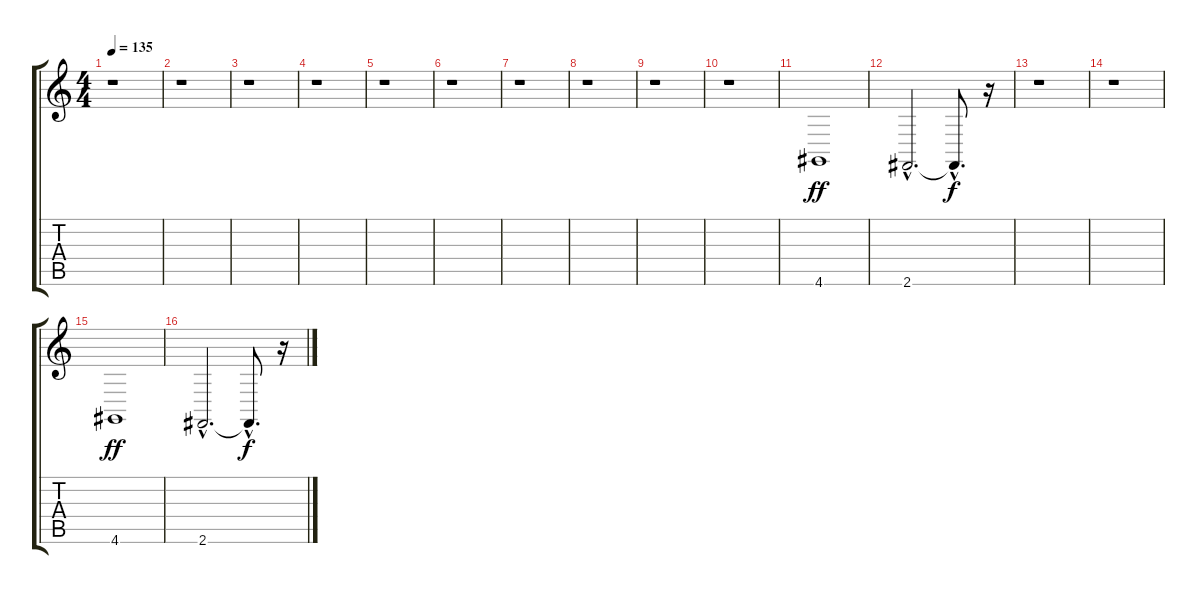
\track "" {instrument acousticgrandpiano}
\staff {score tabs}
\tuning (E4 B3 G3 D3 A2 E2) {hide}
\ts (4 4)
\tempo 135
\clef g2
\ks c
r.1{dy ff} |
r.1 |
r.1 |
r.1 |
r.1 |
r.1 |
r.1 |
r.1 |
r.1 |
r.1 |
4.6.1 |
2.6{hac}.2{d} 2.6{hac t}.8{d dy f} r.16 |
r.1 |
r.1 |
4.6.1{dy ff} |
2.6{hac}.2{d} 2.6{hac t}.8{d dy f} r.16
